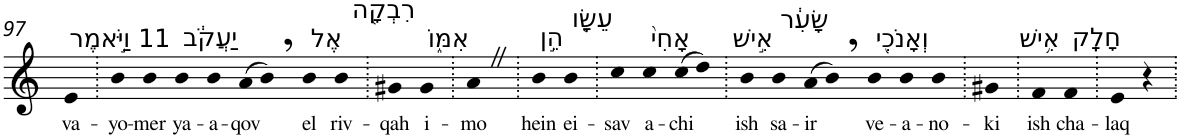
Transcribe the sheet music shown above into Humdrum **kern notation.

**kern	**text
*part1	*part1
*staff1	*staff1
*I"Piano	*
*I'Pno	*
!!LO:PB:g=z
*clefG2	*
*k[]	*
=97	=97
!LO:TX:a:t=11 וַיֹּ֣אמֶר	!
!	!LO:LY:b
4e	va-
=98.	=98.
!	!LO:LY:b
4b	-yo-
!	!LO:LY:b
4b	-mer
!LO:TX:a:t=יַעֲקֹ֔ב	!
!	!LO:LY:b
4b	ya-
!	!LO:LY:b
4b	-a-
!	!LO:LY:b
(>8a	-qov
8b,)	.
!LO:TX:a:t=אֶל	!
!	!LO:LY:b
4b	el
!LO:TX:a:t=רִבְקָ֖ה	!
!	!LO:LY:b
4b	riv-
=99.	=99.
!	!LO:LY:b
4g#X	-qah
!LO:TX:a:t=אִמּ֑וֹ	!
!	!LO:LY:b
4g#	i-
=100.	=100.
!	!LO:LY:b
4aZ	-mo
=101.	=101.
!LO:TX:a:t=הֵ֣ן	!
!	!LO:LY:b
4b	hein
!LO:TX:a:t=עֵשָׂ֤ו	!
!	!LO:LY:b
4b	ei-
=102.	=102.
!	!LO:LY:b
4cc	-sav
!LO:TX:a:t=אָחִי֙	!
!	!LO:LY:b
4cc	a-
!	!LO:LY:b
(>8cc	-chi
8dd)	.
=103.	=103.
!LO:TX:a:t=אִ֣ישׁ	!
!	!LO:LY:b
4b	ish
!LO:TX:a:t=שָׂעִ֔ר	!
!	!LO:LY:b
4b	sa-
!	!LO:LY:b
(>8a	-ir
8b,)	.
!LO:TX:a:t=וְאָנֹכִ֖י	!
!	!LO:LY:b
4b	ve-
!	!LO:LY:b
4b	-a-
!	!LO:LY:b
4b	-no-
=104.	=104.
!	!LO:LY:b
4g#X	-ki
=105.	=105.
!LO:TX:a:t=אִ֥ישׁ	!
!	!LO:LY:b
4f	ish
!LO:TX:a:t=חָלָֽק	!
!	!LO:LY:b
4f	cha-
=106.	=106.
!	!LO:LY:b
4e	-laq
4r	.
=.	=.
*-	*-
